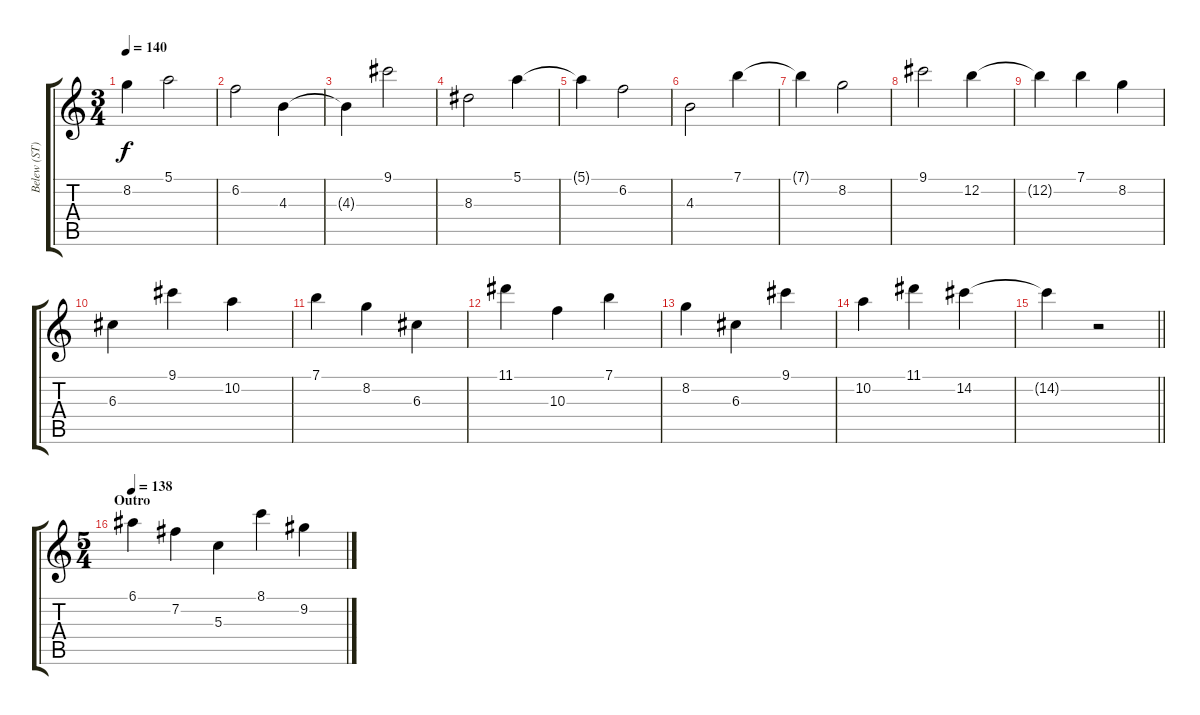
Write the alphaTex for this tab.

\track ("Belew (ST)" "Belew (ST)") {instrument electricguitarclean}
\staff {score tabs}
\tuning (E4 B3 G3 D3 A2 E2) {hide}
\ts (3 4)
\tempo 140
\clef g2
\ks c
8.2{t}.4{dy f} 5.1.2 |
6.2.2 4.3.4 |
4.3{t}.4 9.1.2 |
8.3.2 5.1.4 |
5.1{t}.4 6.2.2 |
4.3.2 7.1.4 |
7.1{t}.4 8.2.2 |
9.1.2 12.2.4 |
12.2{t}.4 7.1.4 8.2.4 |
6.3.4 9.1.4 10.2.4 |
7.1.4 8.2.4 6.3.4 |
11.1.4 10.3.4 7.1.4 |
8.2.4 6.3.4 9.1.4 |
10.2.4 11.1.4 14.2.4 |
\barLineRight lightlight
14.2{t}.4 r.2 |
\ts (5 4)
\section ("" "Outro")
\tempo 138
6.1.4{volume 13} 7.2.4 5.3.4 8.1.4 9.2.4
